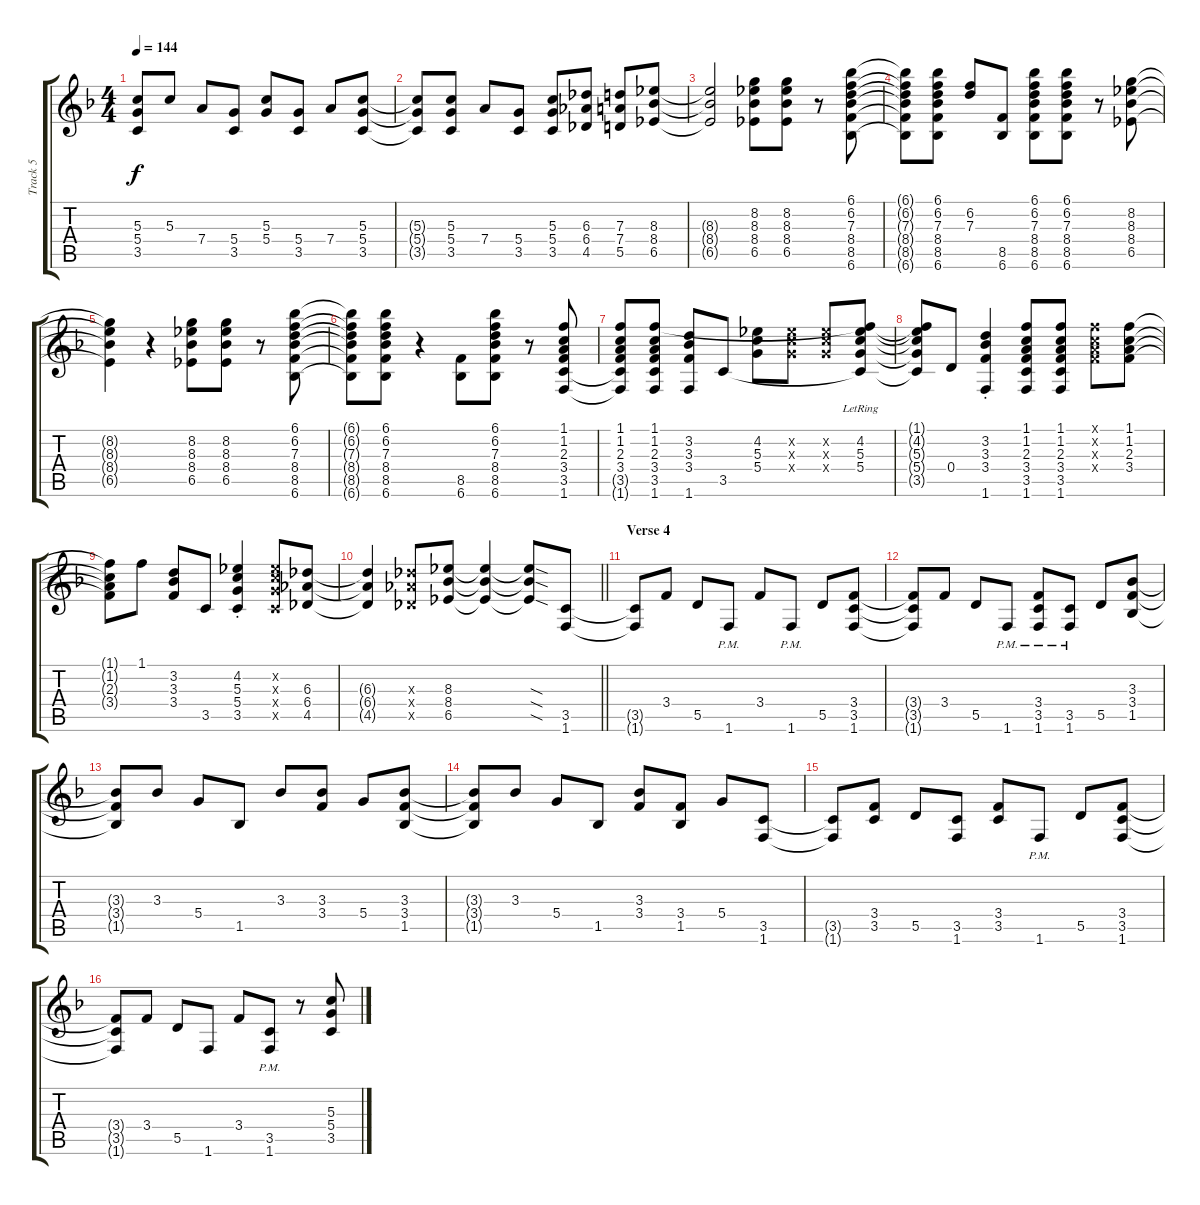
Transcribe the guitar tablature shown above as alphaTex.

\track ("Track 5" "Track 5") {instrument distortionguitar}
\staff {score tabs}
\tuning (E4 B3 G3 D3 A2 E2) {hide}
\ts (4 4)
\tempo 144
\clef g2
\ks f
(5.3{t} 5.4{t} 3.5{t}).8{dy f} 5.3.8 7.4.8 (5.4 3.5).8 (5.3 5.4).8 (5.4 3.5).8 7.4.8 (5.3 5.4 3.5).8 |
(5.3{t} 5.4{t} 3.5{t}).8 (5.3 5.4 3.5).8 7.4.8 (5.4 3.5).8 (5.3 5.4 3.5).8 (6.3 6.4 4.5).8 (7.3 7.4 5.5).8 (8.3 8.4 6.5).8 |
(8.3{t} 8.4{t} 6.5{t}).2 (8.2 8.3 8.4 6.5).8 (8.2 8.3 8.4 6.5).8 r.8 (6.1 6.2 7.3 8.4 8.5 6.6).8 |
(6.1{t} 6.2{t} 7.3{t} 8.4{t} 8.5{t} 6.6{t}).8 (6.1 6.2 7.3 8.4 8.5 6.6).8 (6.2 7.3).8 (8.5 6.6).8 (6.1 6.2 7.3 8.4 8.5 6.6).8 (6.1 6.2 7.3 8.4 8.5 6.6).8 r.8 (8.2 8.3 8.4 6.5).8 |
(8.2{t} 8.3{t} 8.4{t} 6.5{t}).4 r.4 (8.2 8.3 8.4 6.5).8 (8.2 8.3 8.4 6.5).8 r.8 (6.1 6.2 7.3 8.4 8.5 6.6).8 |
(6.1{t} 6.2{t} 7.3{t} 8.4{t} 8.5{t} 6.6{t}).8 (6.1 6.2 7.3 8.4 8.5 6.6).8 r.4 (8.5 6.6).8 (6.1 6.2 7.3 8.4 8.5 6.6).8 r.8 (1.1 1.2 2.3 3.4 3.5 1.6).8 |
(1.1 1.2 2.3 3.4 3.5{t} 1.6{t}).8 (1.1 1.2 2.3 3.4 3.5 1.6).8 (3.2 3.3 3.4 1.6).8 3.5.8 (4.2 5.3 5.4).8 (4.2{x} 5.3{x} 5.4{x}).8 (4.2{x} 5.3{x} 5.4{x}).8 (1.1{t} 4.2{lr} 5.3{lr} 5.4{lr} 3.5{t}).8 |
(1.1{t} 4.2{t} 5.3{t} 5.4{t} 3.5{t}).8 0.4.8 (3.2{st} 3.3{st} 3.4{st} 1.6{st}).4 (1.1 1.2 2.3 3.4 3.5 1.6).8 (1.1 1.2 2.3 3.4 3.5 1.6).8 (1.1{x} 1.2{x} 2.3{x} 3.4{x}).8 (1.1 1.2 2.3 3.4).8 |
(1.1{t} 1.2{t} 2.3{t} 3.4{t}).8 1.1.8 (3.2 3.3 3.4).8 3.5.8 (4.2{st} 5.3{st} 5.4{st} 3.5{st}).4 (4.2{x} 5.3{x} 5.4{x} 3.5{x}).8 (6.3 6.4 4.5).8 |
\barLineRight lightlight
(6.3{t} 6.4{t} 4.5{t}).4 (6.3{x} 6.4{x} 4.5{x}).8 (8.3 8.4 6.5).8 (8.3{t} 8.4{t} 6.5{t}).4 (8.3{sod t} 8.4{sod t} 6.5{sod t}).8 (3.5 1.6).8 |
\section ("" "Verse 4")
(3.5{t} 1.6{t}).8 3.4.8 5.5.8 1.6{pm}.8 3.4.8 1.6{pm}.8 5.5.8 (3.4 3.5 1.6).8 |
(3.4{t} 3.5{t} 1.6{t}).8 3.4.8 5.5.8 1.6{pm}.8 (3.4{pm} 3.5{pm} 1.6{pm}).8 (3.5{pm} 1.6{pm}).8 5.5.8 (3.3 3.4 1.5).8 |
(3.3{t} 3.4{t} 1.5{t}).8 3.3.8 5.4.8 1.5.8 3.3.8 (3.3 3.4).8 5.4.8 (3.3 3.4 1.5).8 |
(3.3{t} 3.4{t} 1.5{t}).8 3.3.8 5.4.8 1.5.8 (3.3 3.4).8 (3.4 1.5).8 5.4.8 (3.5 1.6).8 |
(3.5{t} 1.6{t}).8 (3.4 3.5).8 5.5.8 (3.5 1.6).8 (3.4 3.5).8 1.6{pm}.8 5.5.8 (3.4 3.5 1.6).8 |
(3.4{t} 3.5{t} 1.6{t}).8 3.4.8 5.5.8 1.6.8 3.4.8 (3.5{pm} 1.6{pm}).8 r.8 (5.3 5.4 3.5).8
